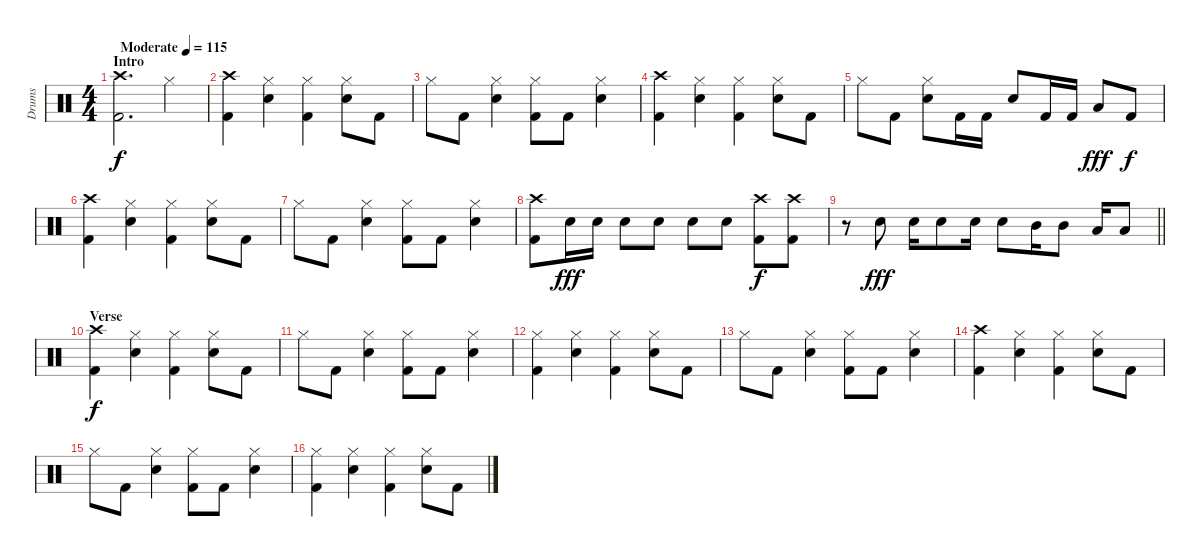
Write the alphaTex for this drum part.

\track ("Drums" "Drums") {instrument percussion}
\staff {score}
\articulation defaults
\ts (4 4)
\section ("" "Intro")
\tempo (115 "Moderate")
\clef neutral
\ks c
("Kick (hit) 2" "Crash high (hit)").2{d dy f} "Hi-Hat (closed)".4 |
("Kick (hit) 2" "Crash high (hit)").4 ("Snare (hit) 2" "Hi-Hat (closed)").4 ("Kick (hit) 2" "Hi-Hat (closed)").4 ("Snare (hit) 2" "Hi-Hat (closed)").8 "Kick (hit) 2".8 |
"Hi-Hat (closed)".8 "Kick (hit) 2".8 ("Snare (hit) 2" "Hi-Hat (closed)").4 ("Kick (hit) 2" "Hi-Hat (closed)").8 "Kick (hit) 2".8 ("Snare (hit) 2" "Hi-Hat (closed)").4 |
("Kick (hit) 2" "Crash high (hit)").4 ("Snare (hit) 2" "Hi-Hat (closed)").4 ("Kick (hit) 2" "Hi-Hat (closed)").4 ("Snare (hit) 2" "Hi-Hat (closed)").8 "Kick (hit) 2".8 |
"Hi-Hat (closed)".8 "Kick (hit) 2".8 ("Snare (hit) 2" "Hi-Hat (closed)").8 "Kick (hit) 2".16 "Kick (hit) 2".16 "Snare (hit) 2".8 "Kick (hit) 2".16 "Kick (hit) 2".16 "Low Tom (hit)".8{dy fff} "Kick (hit) 2".8{dy f} |
("Kick (hit) 2" "Crash high (hit)").4 ("Snare (hit) 2" "Hi-Hat (closed)").4 ("Kick (hit) 2" "Hi-Hat (closed)").4 ("Snare (hit) 2" "Hi-Hat (closed)").8 "Kick (hit) 2".8 |
"Hi-Hat (closed)".8 "Kick (hit) 2".8 ("Snare (hit) 2" "Hi-Hat (closed)").4 ("Kick (hit) 2" "Hi-Hat (closed)").8 "Kick (hit) 2".8 ("Snare (hit) 2" "Hi-Hat (closed)").4 |
("Kick (hit) 2" "Crash high (hit)").8 "Snare (hit) 2".16{dy fff} "Snare (hit) 2".16 "Snare (hit) 2".8 "Snare (hit) 2".8 "Snare (hit) 2".8 "Snare (hit) 2".8 ("Kick (hit) 2" "Crash high (hit)").8{dy f} ("Kick (hit) 2" "Crash high (hit)").8 |
\barLineRight lightlight
r.8 "Snare (hit) 2".8{dy fff} "Snare (hit) 2".16 "Snare (hit) 2".8 "Snare (hit) 2".16 "Snare (hit) 2".8 "Mid Tom (hit)".16 "Mid Tom (hit)".8 "Low Tom (hit)".16 "Low Tom (hit)".8 |
\section ("" "Verse")
("Kick (hit) 2" "Crash high (hit)").4{dy f} ("Snare (hit) 2" "Hi-Hat (closed)").4 ("Kick (hit) 2" "Hi-Hat (closed)").4 ("Snare (hit) 2" "Hi-Hat (closed)").8 "Kick (hit) 2".8 |
"Hi-Hat (closed)".8 "Kick (hit) 2".8 ("Snare (hit) 2" "Hi-Hat (closed)").4 ("Kick (hit) 2" "Hi-Hat (closed)").8 "Kick (hit) 2".8 ("Snare (hit) 2" "Hi-Hat (closed)").4 |
("Kick (hit) 2" "Hi-Hat (closed)").4 ("Snare (hit) 2" "Hi-Hat (closed)").4 ("Kick (hit) 2" "Hi-Hat (closed)").4 ("Snare (hit) 2" "Hi-Hat (closed)").8 "Kick (hit) 2".8 |
"Hi-Hat (closed)".8 "Kick (hit) 2".8 ("Snare (hit) 2" "Hi-Hat (closed)").4 ("Kick (hit) 2" "Hi-Hat (closed)").8 "Kick (hit) 2".8 ("Snare (hit) 2" "Hi-Hat (closed)").4 |
("Kick (hit) 2" "Crash high (hit)").4 ("Snare (hit) 2" "Hi-Hat (closed)").4 ("Kick (hit) 2" "Hi-Hat (closed)").4 ("Snare (hit) 2" "Hi-Hat (closed)").8 "Kick (hit) 2".8 |
"Hi-Hat (closed)".8 "Kick (hit) 2".8 ("Snare (hit) 2" "Hi-Hat (closed)").4 ("Kick (hit) 2" "Hi-Hat (closed)").8 "Kick (hit) 2".8 ("Snare (hit) 2" "Hi-Hat (closed)").4 |
("Kick (hit) 2" "Hi-Hat (closed)").4 ("Snare (hit) 2" "Hi-Hat (closed)").4 ("Kick (hit) 2" "Hi-Hat (closed)").4 ("Snare (hit) 2" "Hi-Hat (closed)").8 "Kick (hit) 2".8
